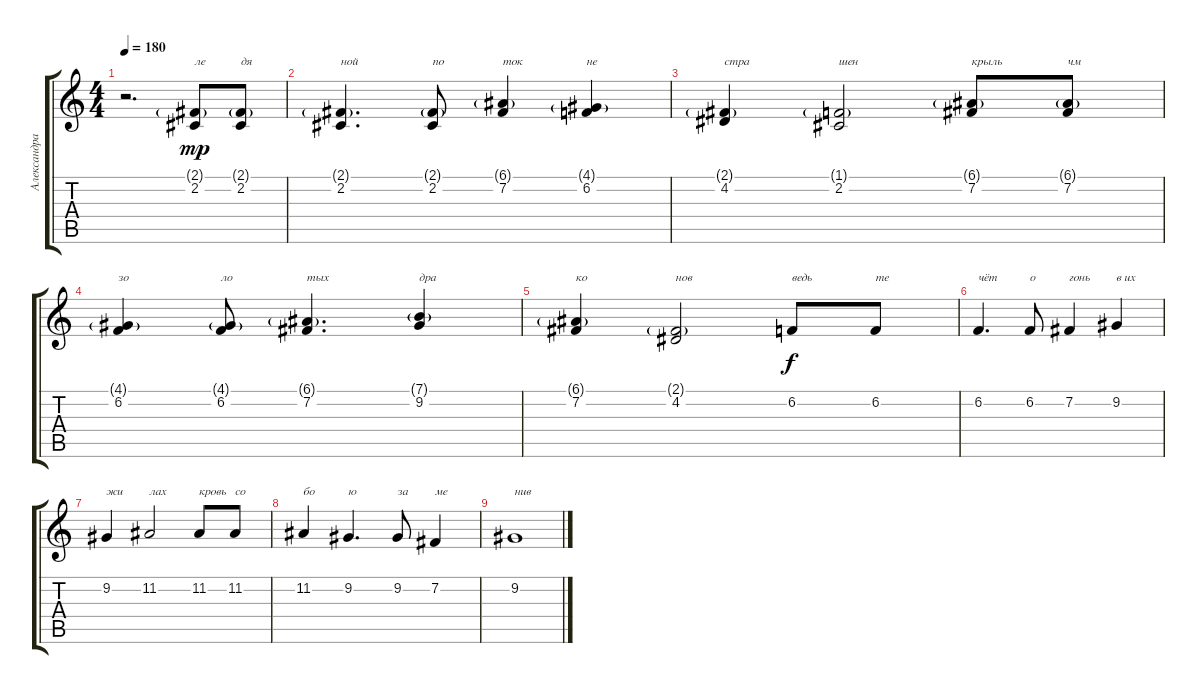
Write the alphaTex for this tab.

\track ("Александра Комарова" "Александра") {instrument flute}
\staff {score tabs}
\tuning (E4 B3 G3 D3 A2 E2) {hide}
\ts (4 4)
\tempo 180
\clef g2
\ks c
r.2{d dy mp} (2.1{g} 2.2).8{txt "ле"} (2.1{g} 2.2).8{txt "дя"} |
(2.1{g} 2.2).4{d txt "ной"} (2.1{g} 2.2).8{txt "по"} (6.1{g} 7.2).4{txt "ток"} (4.1{g} 6.2).4{txt "не"} |
(2.1{g} 4.2).4{txt "стра"} (1.1{g} 2.2).2{txt "шен"} (6.1{g} 7.2).8{txt "крыль"} (6.1{g} 7.2).8{txt "чм"} |
(4.1{g} 6.2).4{txt "зо"} (4.1{g} 6.2).8{txt "ло"} (6.1{g} 7.2).4{d txt "тых"} (7.1{g} 9.2).4{txt "дра"} |
(6.1{g} 7.2).4{txt "ко"} (2.1{g} 4.2).2{txt "нов"} 6.2.8{txt "ведь" dy f} 6.2.8{txt "те"} |
6.2.4{d txt "чёт"} 6.2.8{txt "о"} 7.2.4{txt "гонь"} 9.2.4{txt "в их"} |
9.2.4{txt "жи"} 11.2.2{txt "лах"} 11.2.8{txt "кровь"} 11.2.8{txt "со"} |
11.2.4{txt "бо"} 9.2.4{d txt "ю"} 9.2.8{txt "за"} 7.2.4{txt "ме"} |
9.2.1{txt "нив"}
